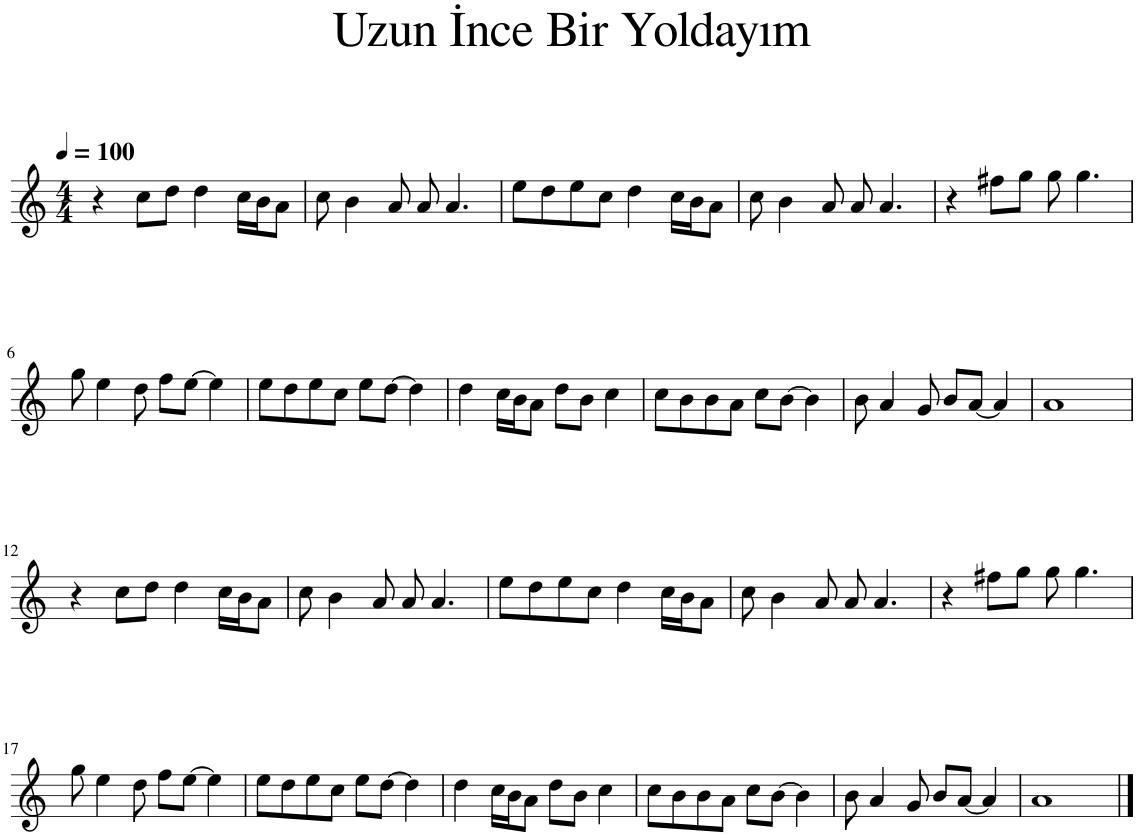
**kern
*part1
*staff1
*I"Piano
*I'Pno.
*clefG2
*k[]
*M4/4
*MM100
=1
4r
8cc\L
8dd\J
4dd\
16cc\LL
16b\J
8a\J
=2
8cc\
4b\
8a/
8a/
4.a/
=3
8ee\L
8dd\
8ee\
8cc\J
4dd\
16cc\LL
16b\J
8a\J
=4
8cc\
4b\
8a/
8a/
4.a/
=5
4r
8ff#X\L
8gg\J
8gg\
4.gg\
!!LO:LB:g=z
=6
8gg\
4ee\
8dd\
8ff\L
[8ee\J
4ee\]
=7
8ee\L
8dd\
8ee\
8cc\J
8ee\L
[8dd\J
4dd\]
=8
4dd\
16cc\LL
16b\J
8a\J
8dd\L
8b\J
4cc\
=9
8cc\L
8b\
8b\
8a\J
8cc\L
[8b\J
4b\]
=10
8b\
4a/
8g/
8b/L
[8a/J
4a/]
=11
1a
!!LO:LB:g=z
=12
4r
8cc\L
8dd\J
4dd\
16cc\LL
16b\J
8a\J
=13
8cc\
4b\
8a/
8a/
4.a/
=14
8ee\L
8dd\
8ee\
8cc\J
4dd\
16cc\LL
16b\J
8a\J
=15
8cc\
4b\
8a/
8a/
4.a/
=16
4r
8ff#X\L
8gg\J
8gg\
4.gg\
!!LO:LB:g=z
=17
8gg\
4ee\
8dd\
8ff\L
[8ee\J
4ee\]
=18
8ee\L
8dd\
8ee\
8cc\J
8ee\L
[8dd\J
4dd\]
=19
4dd\
16cc\LL
16b\J
8a\J
8dd\L
8b\J
4cc\
=20
8cc\L
8b\
8b\
8a\J
8cc\L
[8b\J
4b\]
=21
8b\
4a/
8g/
8b/L
[8a/J
4a/]
=22
1a
==
*-
